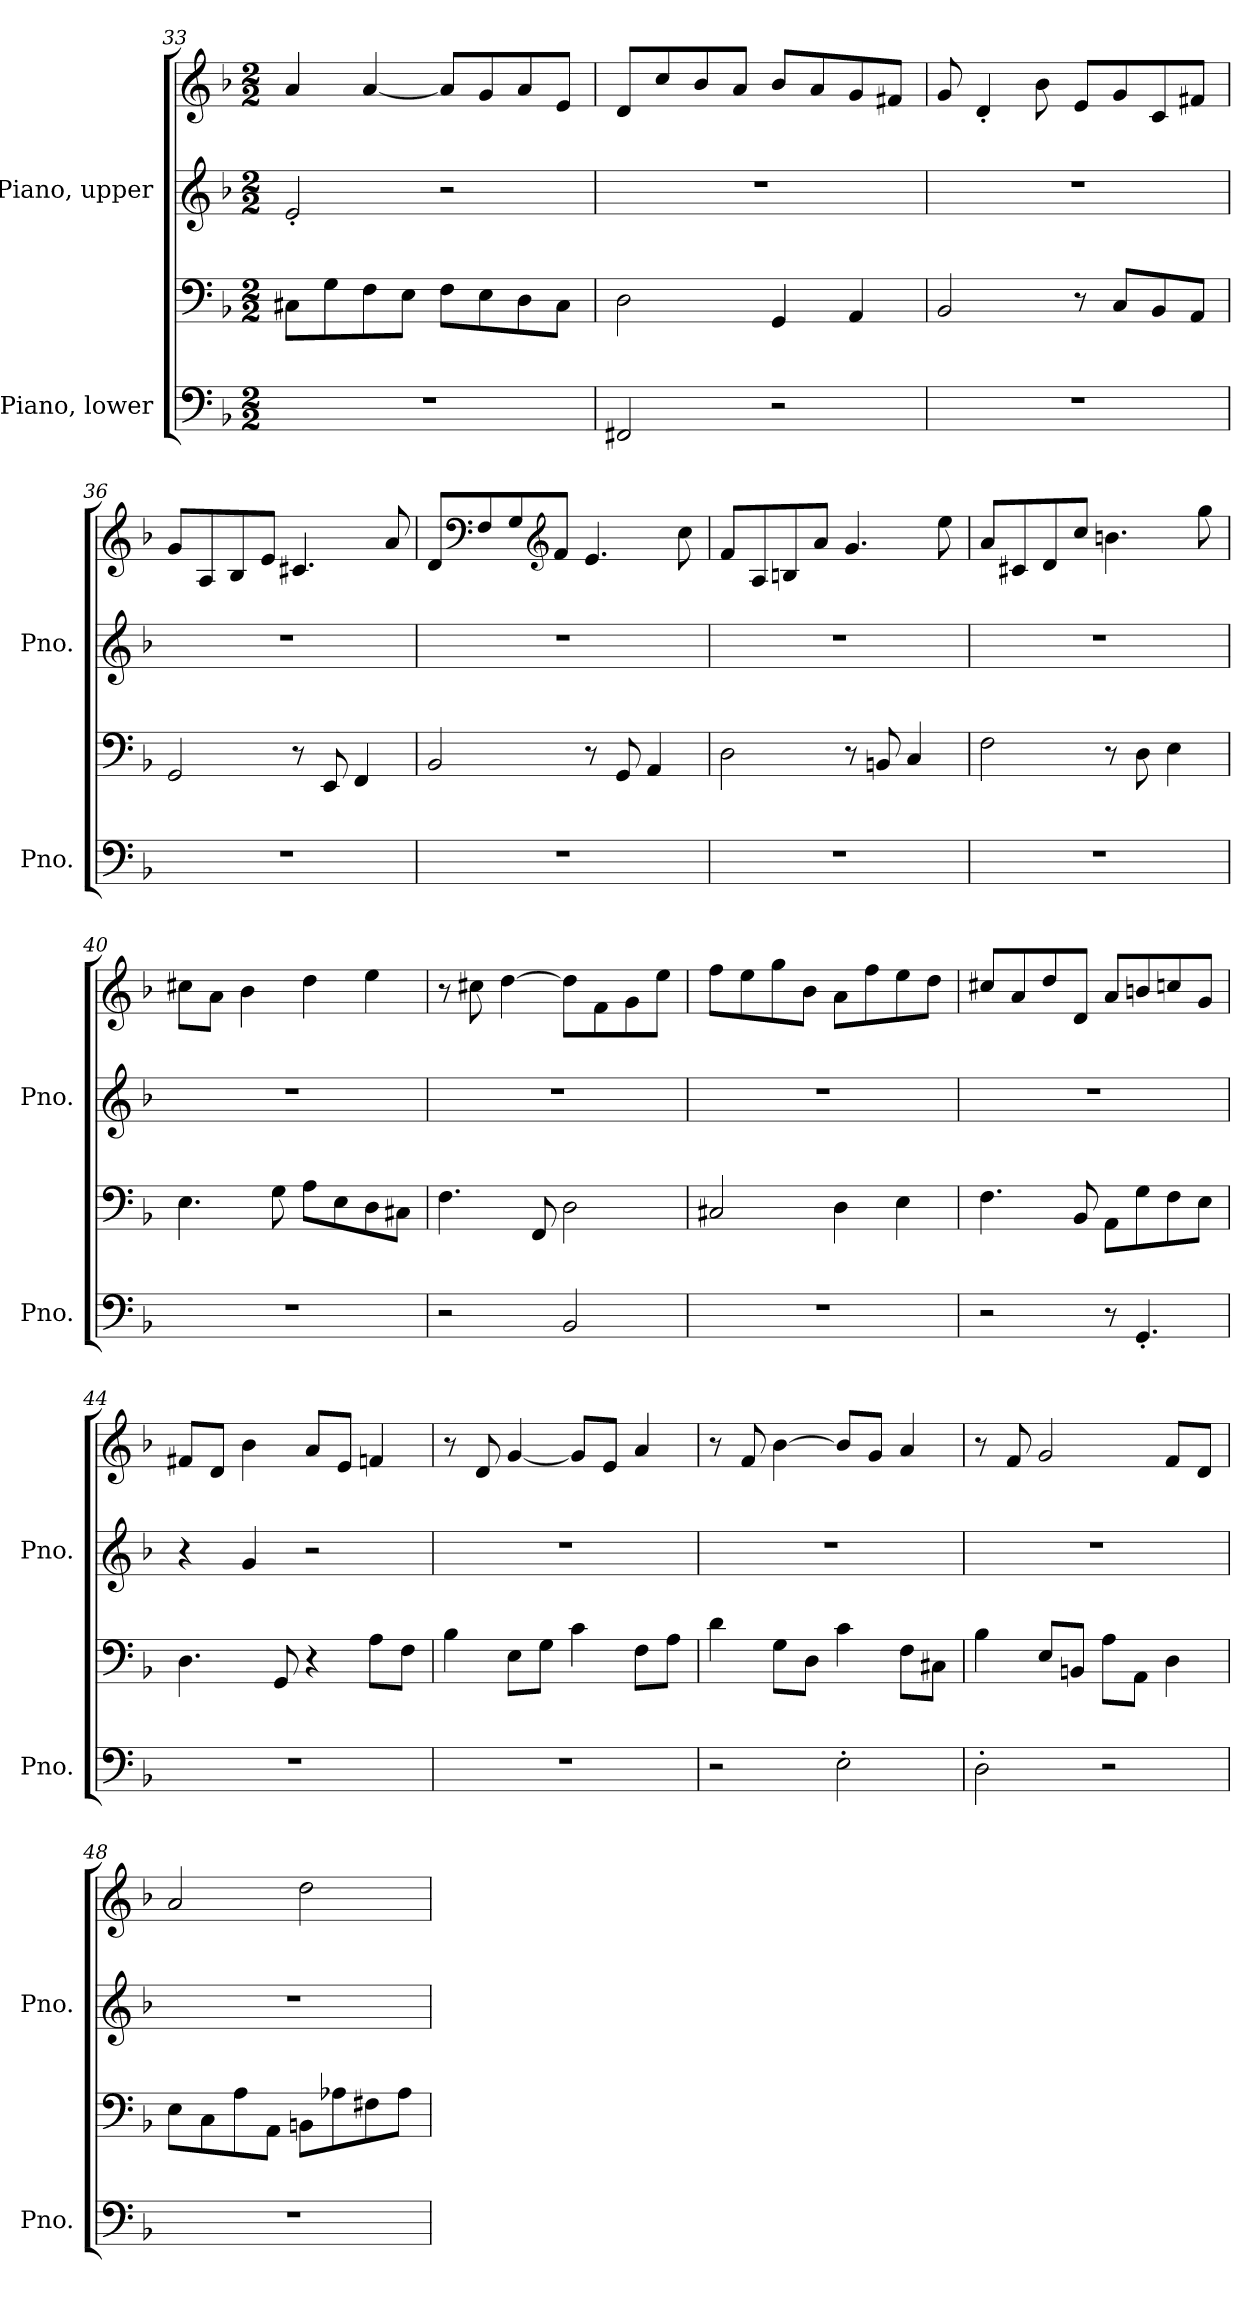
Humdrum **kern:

**kern	**kern	**kern	**kern
*part2	*part2	*part1	*part1
*staff4	*staff3	*staff2	*staff1
*I"Piano, lower	*	*I"Piano, upper	*
*I'Pno.	*	*I'Pno.	*
*clefF4	*clefF4	*clefG2	*clefG2
*k[b-]	*k[b-]	*k[b-]	*k[b-]
*M2/2	*M2/2	*M2/2	*M2/2
=33	=33	=33	=33
1r	8C#X\L	2e'/	4a/
.	8G\	.	.
.	8F\	.	[4a/
.	8E\J	.	.
.	8F\L	2r	8a/L]
.	8E\	.	8g/
.	8D\	.	8a/
.	8C#\J	.	8e/J
=34	=34	=34	=34
2FF#X/	2D\	1r	8d/L
.	.	.	8cc/
.	.	.	8b-/
.	.	.	8a/J
2r	4GG/	.	8b-/L
.	.	.	8a/
.	4AA/	.	8g/
.	.	.	8f#X/J
=35	=35	=35	=35
1r	2BB-/	1r	8g/
.	.	.	4d'/
.	.	.	8b-\
.	8r	.	8e/L
.	8C/L	.	8g/
.	8BB-/	.	8c/
.	8AA/J	.	8f#X/J
!!LO:LB:g=z
=36	=36	=36	=36
1r	2GG/	1r	8g/L
.	.	.	8A/
.	.	.	8B-/
.	.	.	8e/J
.	8r	.	4.c#X/
.	8EE/	.	.
.	4FF/	.	.
.	.	.	8a/
=37	=37	=37	=37
1r	2BB-/	1r	8d/L
*	*	*	*clefF4
.	.	.	8F/
.	.	.	8G/
*	*	*	*clefG2
.	.	.	8f/J
.	8r	.	4.e/
.	8GG/	.	.
.	4AA/	.	.
.	.	.	8cc\
=38	=38	=38	=38
1r	2D\	1r	8f/L
.	.	.	8A/
.	.	.	8Bn/
.	.	.	8a/J
.	8r	.	4.g/
.	8BBn/	.	.
.	4C/	.	.
.	.	.	8ee\
=39	=39	=39	=39
1r	2F\	1r	8a/L
.	.	.	8c#X/
.	.	.	8d/
.	.	.	8cc/J
.	8r	.	4.bn\
.	8D\	.	.
.	4E\	.	.
.	.	.	8gg\
!!LO:PB:g=z
=40	=40	=40	=40
1r	4.E\	1r	8cc#X\L
.	.	.	8a\J
.	.	.	4b-\
.	8G\	.	.
.	8A\L	.	4dd\
.	8E\	.	.
.	8D\	.	4ee\
.	8C#X\J	.	.
=41	=41	=41	=41
2r	4.F\	1r	8r
.	.	.	8cc#X\
.	.	.	[4dd\
.	8FF/	.	.
2BB-/	2D\	.	8dd\L]
.	.	.	8f\
.	.	.	8g\
.	.	.	8ee\J
=42	=42	=42	=42
1r	2C#X/	1r	8ff\L
.	.	.	8ee\
.	.	.	8gg\
.	.	.	8b-\J
.	4D\	.	8a\L
.	.	.	8ff\
.	4E\	.	8ee\
.	.	.	8dd\J
=43	=43	=43	=43
2r	4.F\	1r	8cc#X/L
.	.	.	8a/
.	.	.	8dd/
.	8BB-/	.	8d/J
8r	8AA\L	.	8a/L
4.GG'/	8G\	.	8bn/
.	8F\	.	8ccn/
.	8E\J	.	8g/J
!!LO:LB:g=z
=44	=44	=44	=44
1r	4.D\	4r	8f#X/L
.	.	.	8d/J
.	.	4g/	4b-\
.	8GG/	.	.
.	4r	2r	8a/L
.	.	.	8e/J
.	8A\L	.	4fn/
.	8F\J	.	.
=45	=45	=45	=45
1r	4B-\	1r	8r
.	.	.	8d/
.	8E\L	.	[4g/
.	8G\J	.	.
.	4c\	.	8g/L]
.	.	.	8e/J
.	8F\L	.	4a/
.	8A\J	.	.
=46	=46	=46	=46
2r	4d\	1r	8r
.	.	.	8f/
.	8G\L	.	[4b-\
.	8D\J	.	.
2E'\	4c\	.	8b-/L]
.	.	.	8g/J
.	8F\L	.	4a/
.	8C#X\J	.	.
=47	=47	=47	=47
2D'\	4B-\	1r	8r
.	.	.	8f/
.	8E/L	.	2g/
.	8BBn/J	.	.
2r	8A\L	.	.
.	8AA\J	.	.
.	4D\	.	8f/L
.	.	.	8d/J
!!LO:LB:g=z
=48	=48	=48	=48
1r	8E\L	1r	2a/
.	8C\	.	.
.	8A\	.	.
.	8AA\J	.	.
.	8BBn\L	.	2dd\
.	8A-X\	.	.
.	8F#X\	.	.
.	8A-\J	.	.
=	=	=	=
*-	*-	*-	*-
